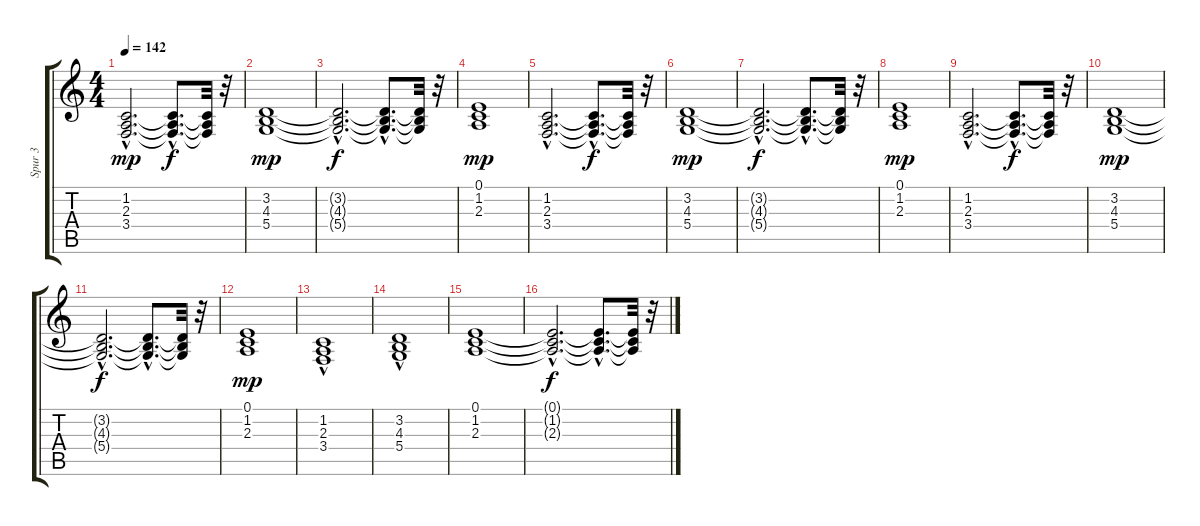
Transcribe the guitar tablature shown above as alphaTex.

\track ("Spur 3" "Spur 3") {instrument cello}
\staff {score tabs}
\tuning (E4 B3 G3 D3 A2 E2) {hide}
\ts (4 4)
\tempo 142
\clef g2
\ks c
(1.2{hac} 2.3{hac} 3.4{hac}).2{d dy mp} (1.2{hac t} 2.3{hac t} 3.4{hac t}).8{d dy f} (1.2{t} 2.3{t} 3.4{t}).32 r.32 |
(3.2 4.3 5.4).1{dy mp} |
(3.2{hac t} 4.3{hac t} 5.4{hac t}).2{d dy f} (3.2{hac t} 4.3{hac t} 5.4{hac t}).8{d} (3.2{t} 4.3{t} 5.4{t}).32 r.32 |
(0.1 1.2 2.3).1{dy mp} |
(1.2{hac} 2.3{hac} 3.4{hac}).2{d} (1.2{hac t} 2.3{hac t} 3.4{hac t}).8{d dy f} (1.2{t} 2.3{t} 3.4{t}).32 r.32 |
(3.2 4.3 5.4).1{dy mp} |
(3.2{hac t} 4.3{hac t} 5.4{hac t}).2{d dy f} (3.2{hac t} 4.3{hac t} 5.4{hac t}).8{d} (3.2{t} 4.3{t} 5.4{t}).32 r.32 |
(0.1 1.2 2.3).1{dy mp} |
(1.2{hac} 2.3{hac} 3.4{hac}).2{d} (1.2{hac t} 2.3{hac t} 3.4{hac t}).8{d dy f} (1.2{t} 2.3{t} 3.4{t}).32 r.32 |
(3.2 4.3 5.4).1{dy mp} |
(3.2{hac t} 4.3{hac t} 5.4{hac t}).2{d dy f} (3.2{hac t} 4.3{hac t} 5.4{hac t}).8{d} (3.2{t} 4.3{t} 5.4{t}).32 r.32 |
(0.1 1.2 2.3).1{dy mp} |
(1.2{hac} 2.3 3.4{hac}).1 |
(3.2{hac} 4.3{hac} 5.4).1 |
(0.1 1.2 2.3).1 |
(0.1{hac t} 1.2{hac t} 2.3{hac t}).2{d dy f} (0.1{hac t} 1.2{hac t} 2.3{hac t}).8{d} (0.1{t} 1.2{t} 2.3{t}).32 r.32
